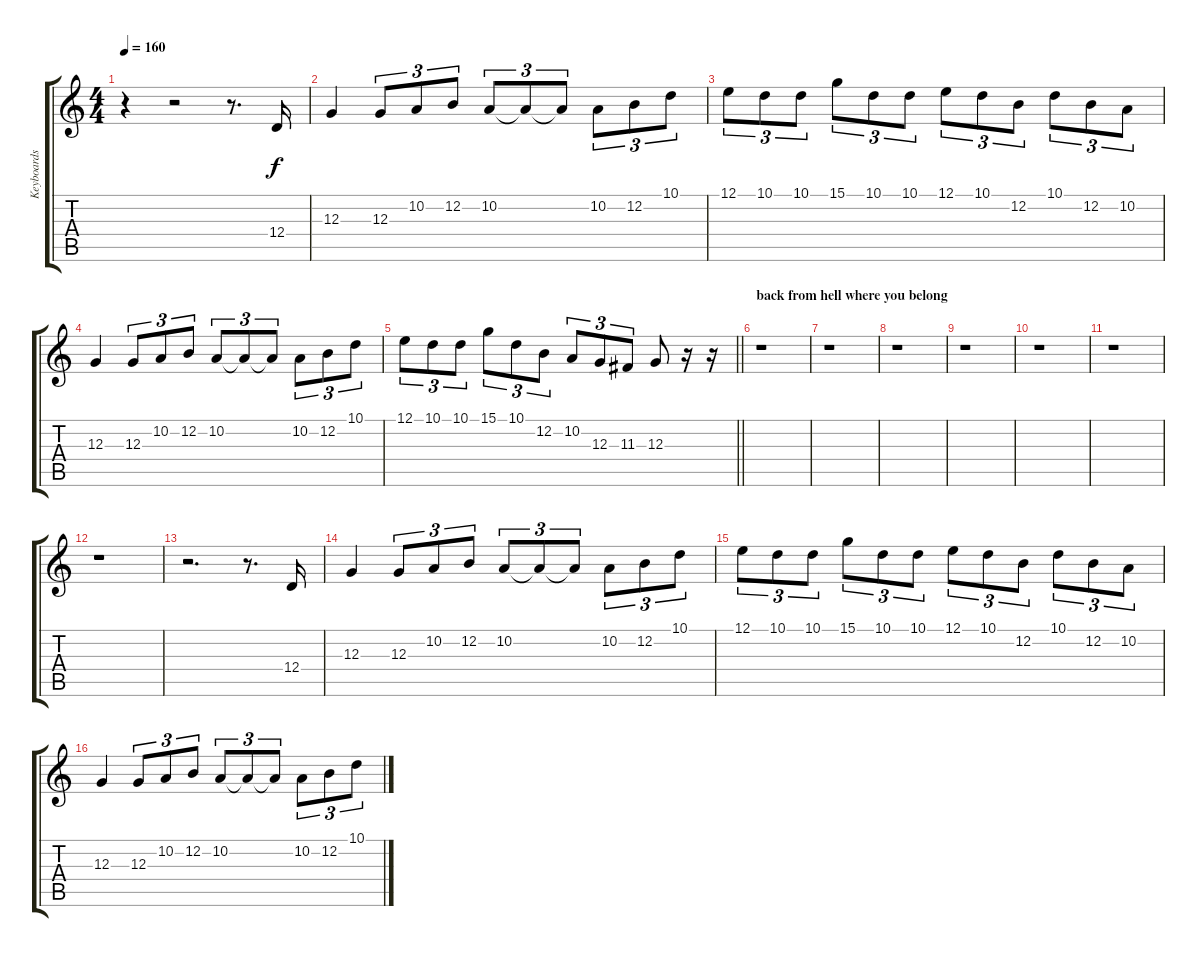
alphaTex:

\track ("Keyboards" "Keyboards") {instrument rockorgan}
\staff {score tabs}
\tuning (E4 B3 G3 D3 A2 E2) {hide}
\ts (4 4)
\tempo 160
\clef g2
\ks c
r.4{dy f} r.2 r.8{d} 12.4.16 |
12.3.4 12.3.8{tu (3 2)} 10.2.8{tu (3 2)} 12.2.8{tu (3 2)} 10.2.8{tu (3 2)} 10.2{t}.8{tu (3 2)} 10.2{t}.8{tu (3 2)} 10.2.8{tu (3 2)} 12.2.8{tu (3 2)} 10.1.8{tu (3 2)} |
12.1.8{tu (3 2)} 10.1.8{tu (3 2)} 10.1.8{tu (3 2)} 15.1.8{tu (3 2)} 10.1.8{tu (3 2)} 10.1.8{tu (3 2)} 12.1.8{tu (3 2)} 10.1.8{tu (3 2)} 12.2.8{tu (3 2)} 10.1.8{tu (3 2)} 12.2.8{tu (3 2)} 10.2.8{tu (3 2)} |
12.3.4 12.3.8{tu (3 2)} 10.2.8{tu (3 2)} 12.2.8{tu (3 2)} 10.2.8{tu (3 2)} 10.2{t}.8{tu (3 2)} 10.2{t}.8{tu (3 2)} 10.2.8{tu (3 2)} 12.2.8{tu (3 2)} 10.1.8{tu (3 2)} |
\barLineRight lightlight
12.1.8{tu (3 2)} 10.1.8{tu (3 2)} 10.1.8{tu (3 2)} 15.1.8{tu (3 2)} 10.1.8{tu (3 2)} 12.2.8{tu (3 2)} 10.2.8{tu (3 2)} 12.3.8{tu (3 2)} 11.3.8{tu (3 2)} 12.3.8 r.16 r.16 |
\section ("" "back from hell where you belong")
r.1 |
r.1 |
r.1 |
r.1 |
r.1 |
r.1 |
r.1 |
r.2{d} r.8{d} 12.4.16 |
12.3.4 12.3.8{tu (3 2)} 10.2.8{tu (3 2)} 12.2.8{tu (3 2)} 10.2.8{tu (3 2)} 10.2{t}.8{tu (3 2)} 10.2{t}.8{tu (3 2)} 10.2.8{tu (3 2)} 12.2.8{tu (3 2)} 10.1.8{tu (3 2)} |
12.1.8{tu (3 2)} 10.1.8{tu (3 2)} 10.1.8{tu (3 2)} 15.1.8{tu (3 2)} 10.1.8{tu (3 2)} 10.1.8{tu (3 2)} 12.1.8{tu (3 2)} 10.1.8{tu (3 2)} 12.2.8{tu (3 2)} 10.1.8{tu (3 2)} 12.2.8{tu (3 2)} 10.2.8{tu (3 2)} |
12.3.4 12.3.8{tu (3 2)} 10.2.8{tu (3 2)} 12.2.8{tu (3 2)} 10.2.8{tu (3 2)} 10.2{t}.8{tu (3 2)} 10.2{t}.8{tu (3 2)} 10.2.8{tu (3 2)} 12.2.8{tu (3 2)} 10.1.8{tu (3 2)}
